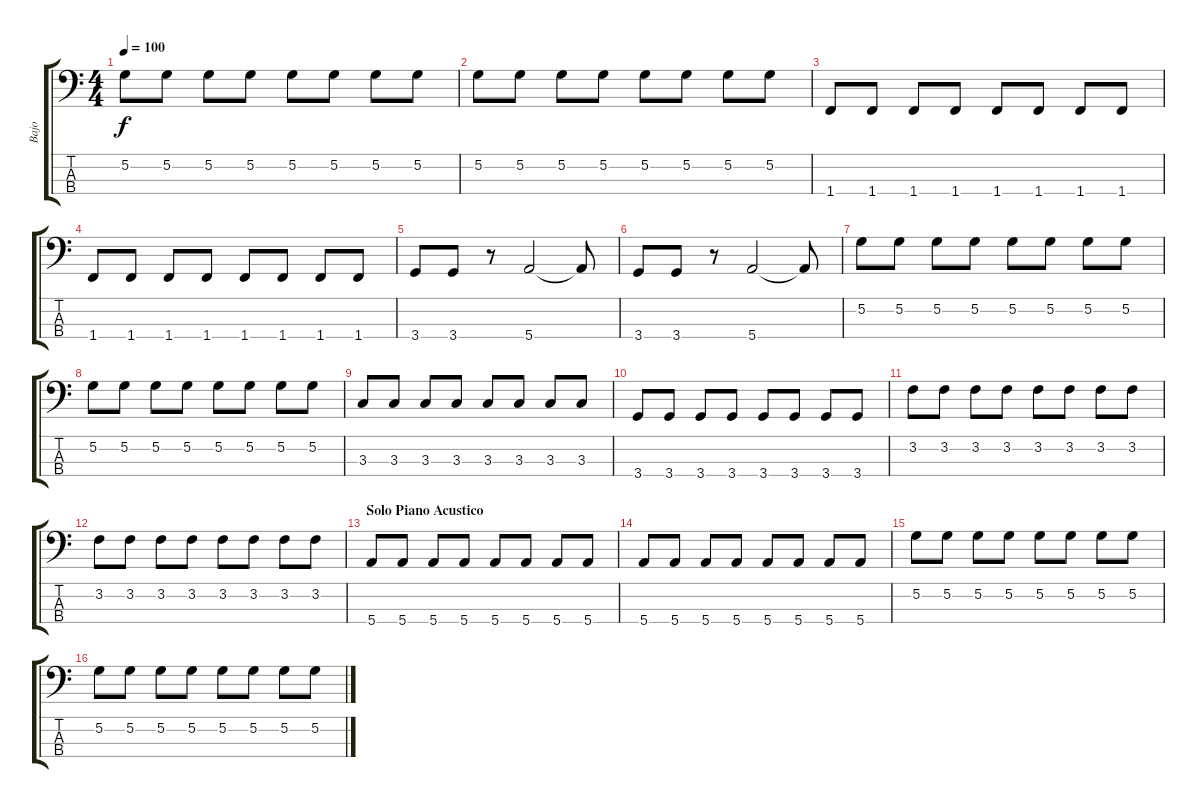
\track ("Bajo" "Bajo") {instrument electricbassfinger}
\staff {score tabs}
\tuning (G2 D2 A1 E1) {hide}
\ts (4 4)
\tempo 100
\clef f4
\ks c
5.2.8{dy f} 5.2.8 5.2.8 5.2.8 5.2.8 5.2.8 5.2.8 5.2.8 |
5.2.8 5.2.8 5.2.8 5.2.8 5.2.8 5.2.8 5.2.8 5.2.8 |
1.4.8 1.4.8 1.4.8 1.4.8 1.4.8 1.4.8 1.4.8 1.4.8 |
1.4.8 1.4.8 1.4.8 1.4.8 1.4.8 1.4.8 1.4.8 1.4.8 |
3.4.8 3.4.8 r.8 5.4.2 5.4{t}.8 |
3.4.8 3.4.8 r.8 5.4.2 5.4{t}.8 |
5.2.8 5.2.8 5.2.8 5.2.8 5.2.8 5.2.8 5.2.8 5.2.8 |
5.2.8 5.2.8 5.2.8 5.2.8 5.2.8 5.2.8 5.2.8 5.2.8 |
3.3.8 3.3.8 3.3.8 3.3.8 3.3.8 3.3.8 3.3.8 3.3.8 |
3.4.8 3.4.8 3.4.8 3.4.8 3.4.8 3.4.8 3.4.8 3.4.8 |
3.2.8 3.2.8 3.2.8 3.2.8 3.2.8 3.2.8 3.2.8 3.2.8 |
3.2.8 3.2.8 3.2.8 3.2.8 3.2.8 3.2.8 3.2.8 3.2.8 |
\section ("" "Solo Piano Acustico")
5.4.8 5.4.8 5.4.8 5.4.8 5.4.8 5.4.8 5.4.8 5.4.8 |
5.4.8 5.4.8 5.4.8 5.4.8 5.4.8 5.4.8 5.4.8 5.4.8 |
5.2.8 5.2.8 5.2.8 5.2.8 5.2.8 5.2.8 5.2.8 5.2.8 |
5.2.8 5.2.8 5.2.8 5.2.8 5.2.8 5.2.8 5.2.8 5.2.8
